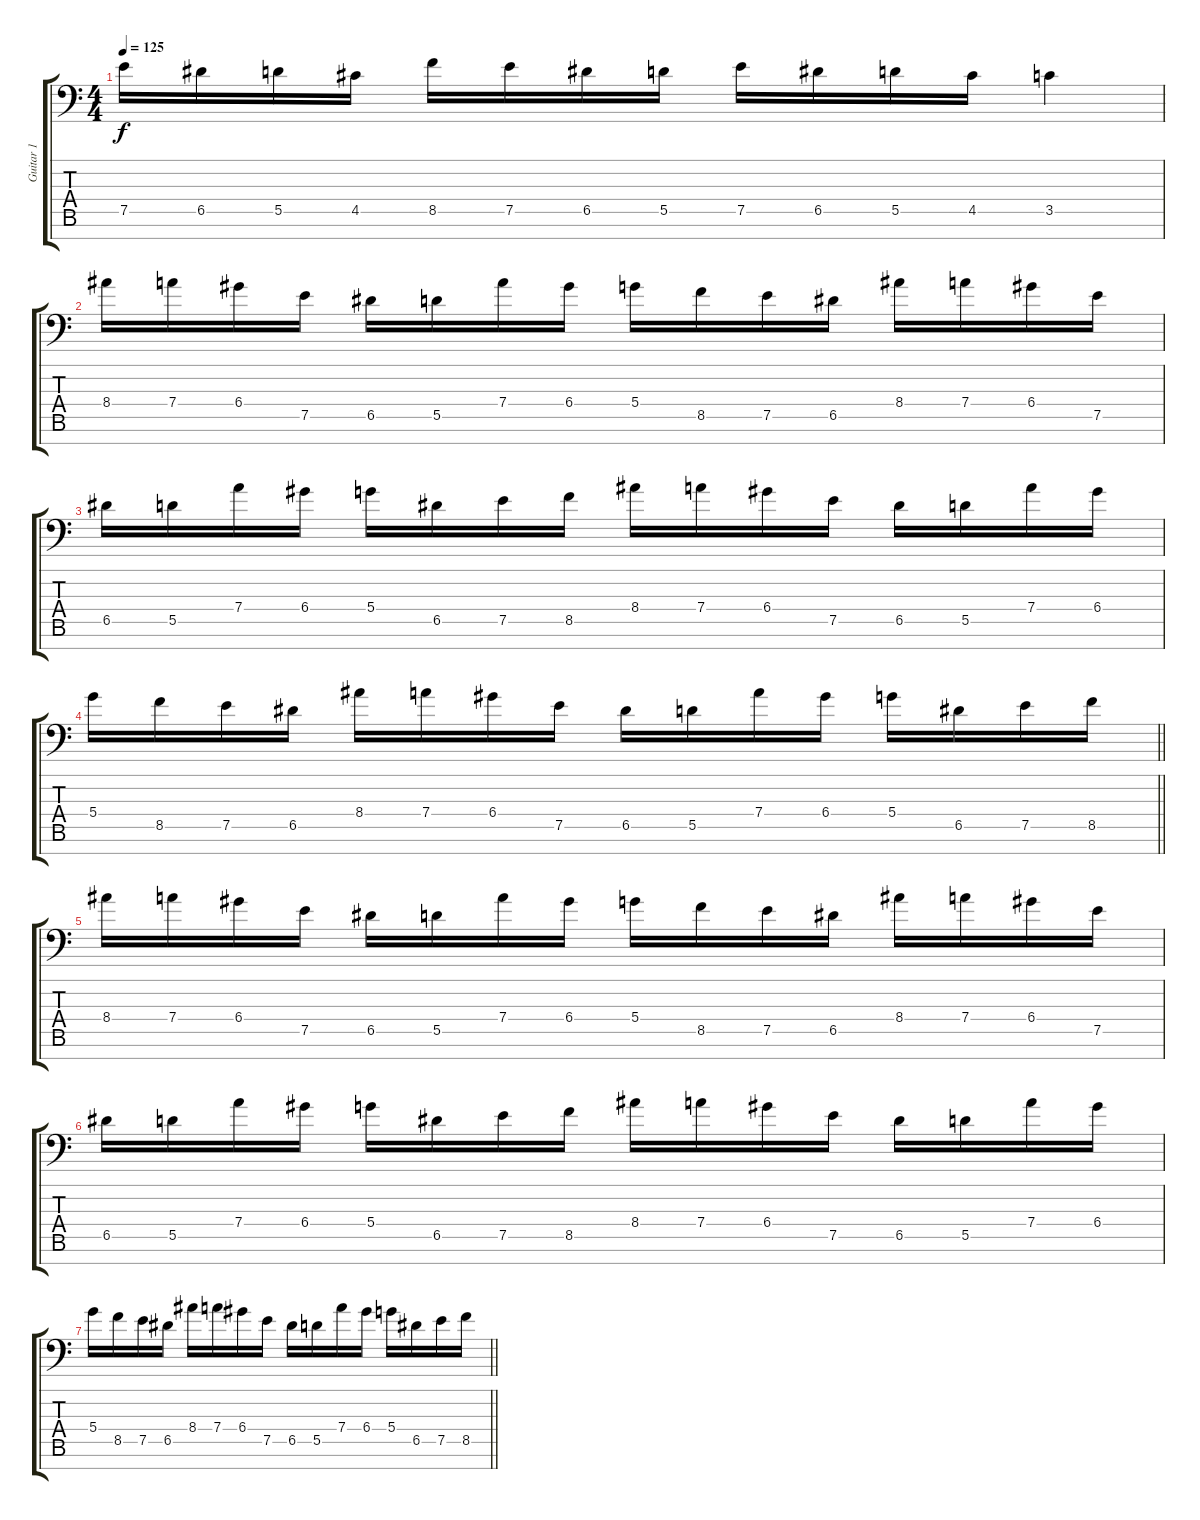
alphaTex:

\track ("Guitar 1" "Guitar 1") {instrument distortionguitar}
\staff {score tabs}
\tuning (E4 B3 G3 D3 A2 E2 A1) {hide}
\ts (4 4)
\tempo 125
\clef f4
\ks c
7.5.16{dy f} 6.5.16 5.5.16 4.5.16 8.5.16 7.5.16 6.5.16 5.5.16 7.5.16 6.5.16 5.5.16 4.5.16 3.5.4 |
8.4.16{balance 0} 7.4.16 6.4.16 7.5.16 6.5.16 5.5.16 7.4.16 6.4.16 5.4.16 8.5.16 7.5.16 6.5.16 8.4.16 7.4.16 6.4.16 7.5.16 |
6.5.16 5.5.16 7.4.16 6.4.16 5.4.16 6.5.16 7.5.16 8.5.16 8.4.16 7.4.16 6.4.16 7.5.16 6.5.16 5.5.16 7.4.16 6.4.16 |
\barLineRight lightlight
5.4.16 8.5.16 7.5.16 6.5.16 8.4.16 7.4.16 6.4.16 7.5.16 6.5.16 5.5.16 7.4.16 6.4.16 5.4.16 6.5.16 7.5.16 8.5.16 |
8.4.16 7.4.16 6.4.16 7.5.16 6.5.16 5.5.16 7.4.16 6.4.16 5.4.16 8.5.16 7.5.16 6.5.16 8.4.16 7.4.16 6.4.16 7.5.16 |
6.5.16 5.5.16 7.4.16 6.4.16 5.4.16 6.5.16 7.5.16 8.5.16 8.4.16 7.4.16 6.4.16 7.5.16 6.5.16 5.5.16 7.4.16 6.4.16 |
\barLineRight lightlight
5.4.16 8.5.16 7.5.16 6.5.16 8.4.16 7.4.16 6.4.16 7.5.16 6.5.16 5.5.16 7.4.16 6.4.16 5.4.16 6.5.16 7.5.16 8.5.16
